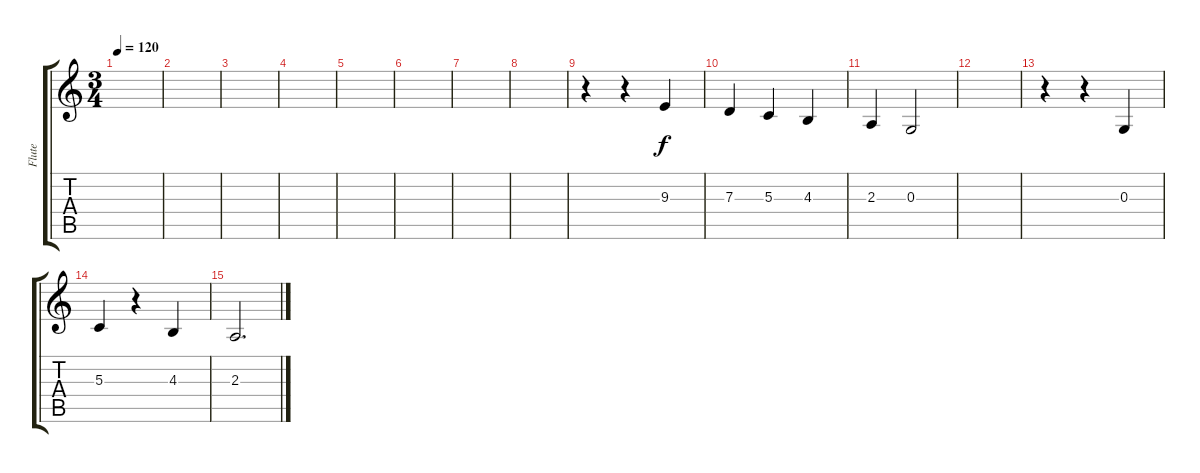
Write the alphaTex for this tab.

\track ("Flute" "Flute") {instrument flute}
\staff {score tabs}
\tuning (E4 B3 G3 D3 A2 E2) {hide}
\ts (3 4)
\tempo 120
\clef g2
\ks c
|
|
|
|
|
|
|
|
r.4 r.4 9.3.4 |
7.3.4 5.3.4 4.3.4 |
2.3.4 0.3.2 |
|
r.4 r.4 0.3.4 |
5.3.4 r.4 4.3.4 |
2.3.2{d}
